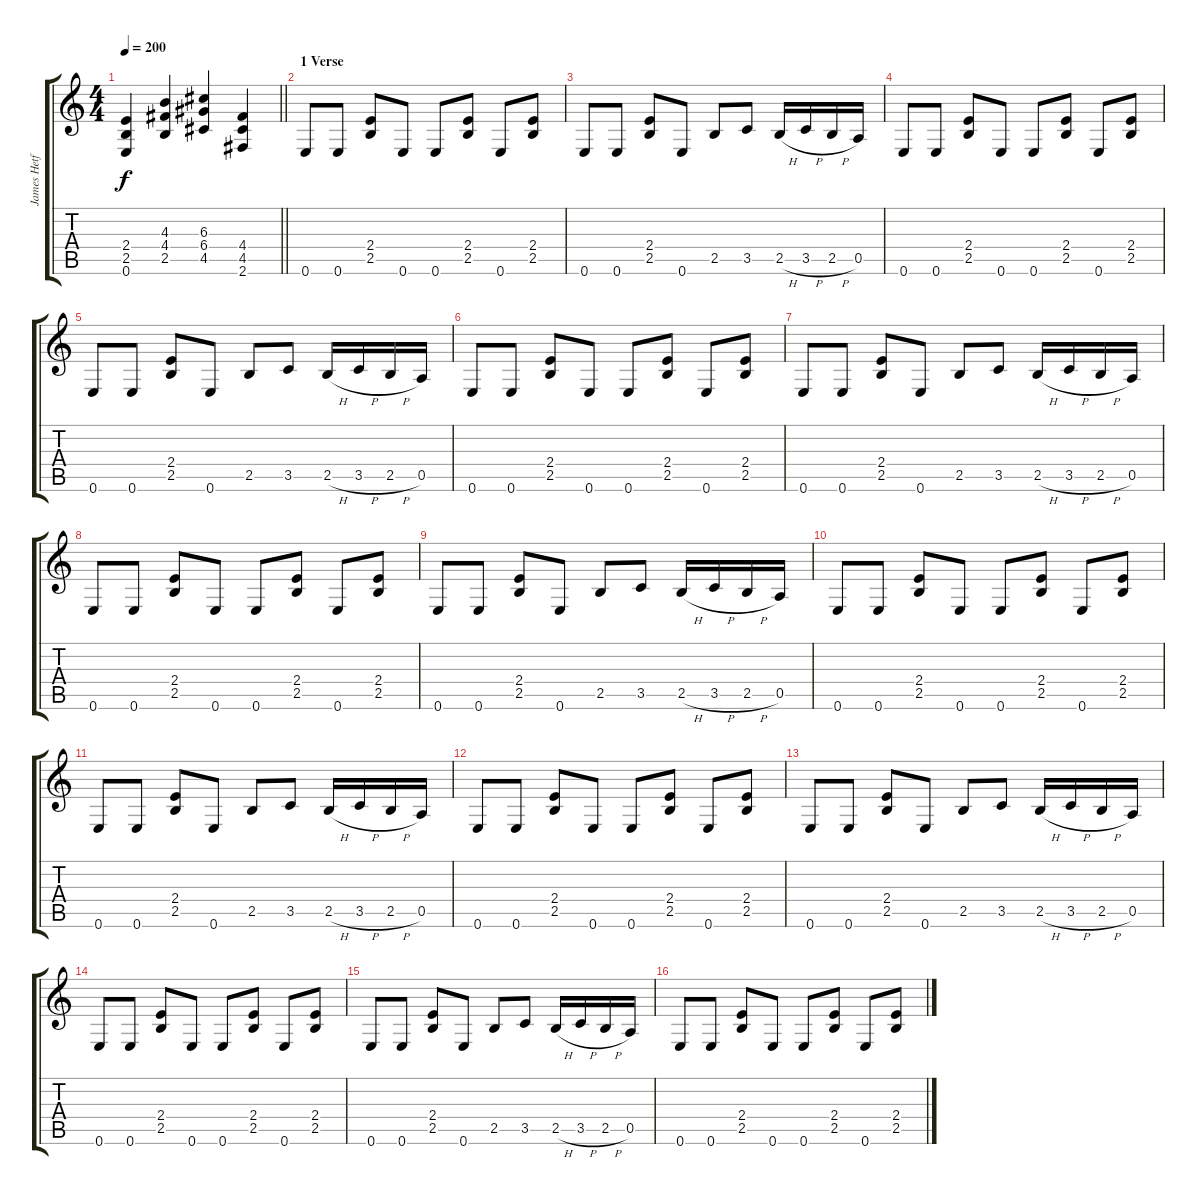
\track ("James Hetfield (Guitar)" "James Hetf") {instrument distortionguitar}
\staff {score tabs}
\tuning (E4 B3 G3 D3 A2 E2) {hide}
\ts (4 4)
\tempo 200
\clef g2
\barLineRight lightlight
\ks c
(2.4{t} 2.5{t} 0.6{t}).4{dy f} (4.3 4.4 2.5).4{volume 14} (6.3 6.4 4.5).4 (4.4 4.5 2.6).4 |
\section ("" "1 Verse")
0.6.8 0.6.8 (2.4 2.5).8 0.6.8 0.6.8 (2.4 2.5).8 0.6.8 (2.4 2.5).8 |
0.6.8 0.6.8 (2.4 2.5).8 0.6.8 2.5.8 3.5.8 2.5{h}.16 3.5{h}.16 2.5{h}.16 0.5.16 |
0.6.8 0.6.8 (2.4 2.5).8 0.6.8 0.6.8 (2.4 2.5).8 0.6.8 (2.4 2.5).8 |
0.6.8 0.6.8 (2.4 2.5).8 0.6.8 2.5.8 3.5.8 2.5{h}.16 3.5{h}.16 2.5{h}.16 0.5.16 |
0.6.8 0.6.8 (2.4 2.5).8 0.6.8 0.6.8 (2.4 2.5).8 0.6.8 (2.4 2.5).8 |
0.6.8 0.6.8 (2.4 2.5).8 0.6.8 2.5.8 3.5.8 2.5{h}.16 3.5{h}.16 2.5{h}.16 0.5.16 |
0.6.8 0.6.8 (2.4 2.5).8 0.6.8 0.6.8 (2.4 2.5).8 0.6.8 (2.4 2.5).8 |
0.6.8 0.6.8 (2.4 2.5).8 0.6.8 2.5.8 3.5.8 2.5{h}.16 3.5{h}.16 2.5{h}.16 0.5.16 |
0.6.8 0.6.8 (2.4 2.5).8 0.6.8 0.6.8 (2.4 2.5).8 0.6.8 (2.4 2.5).8 |
0.6.8 0.6.8 (2.4 2.5).8 0.6.8 2.5.8 3.5.8 2.5{h}.16 3.5{h}.16 2.5{h}.16 0.5.16 |
0.6.8 0.6.8 (2.4 2.5).8 0.6.8 0.6.8 (2.4 2.5).8 0.6.8 (2.4 2.5).8 |
0.6.8 0.6.8 (2.4 2.5).8 0.6.8 2.5.8 3.5.8 2.5{h}.16 3.5{h}.16 2.5{h}.16 0.5.16 |
0.6.8 0.6.8 (2.4 2.5).8 0.6.8 0.6.8 (2.4 2.5).8 0.6.8 (2.4 2.5).8 |
0.6.8 0.6.8 (2.4 2.5).8 0.6.8 2.5.8 3.5.8 2.5{h}.16 3.5{h}.16 2.5{h}.16 0.5.16 |
0.6.8 0.6.8 (2.4 2.5).8 0.6.8 0.6.8 (2.4 2.5).8 0.6.8 (2.4 2.5).8
